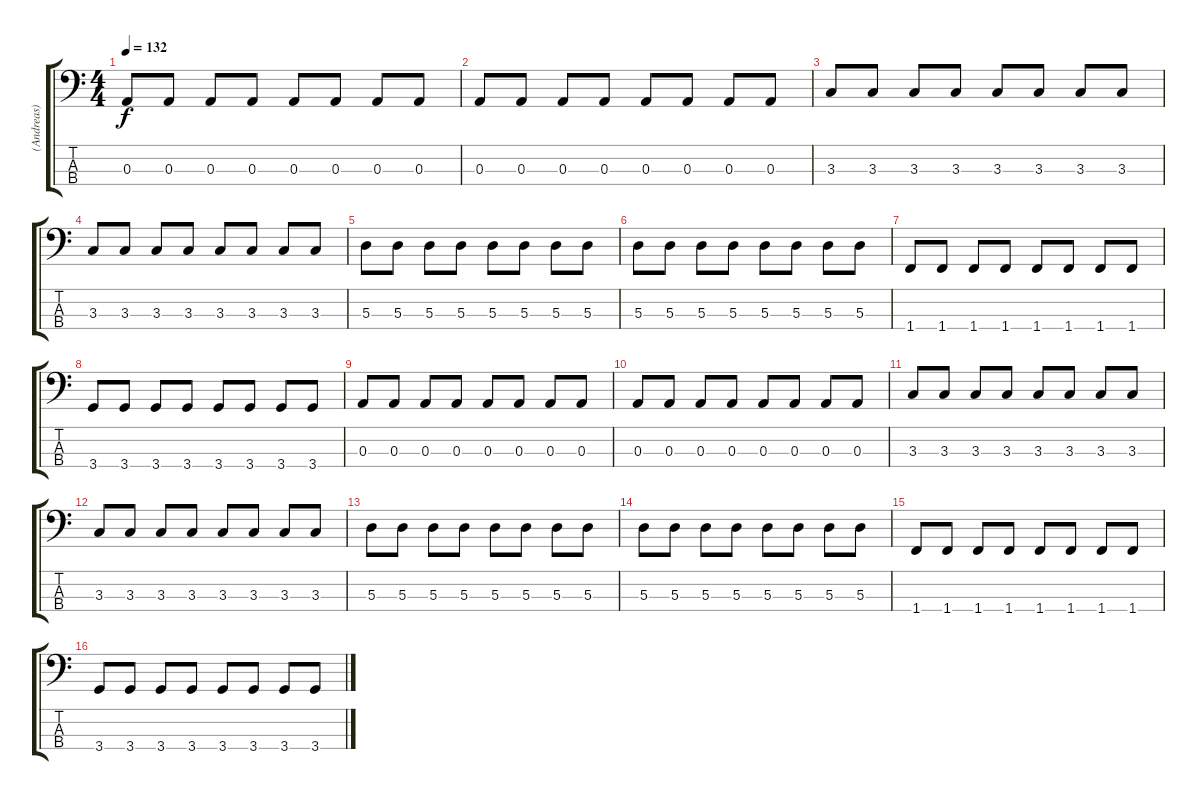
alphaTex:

\track ("(Andreas) Bass" "(Andreas) ") {instrument electricbassfinger}
\staff {score tabs}
\tuning (G2 D2 A1 E1) {hide}
\ts (4 4)
\tempo 132
\clef f4
\ks c
0.3.8{dy f} 0.3.8 0.3.8 0.3.8 0.3.8 0.3.8 0.3.8 0.3.8 |
0.3.8 0.3.8 0.3.8 0.3.8 0.3.8 0.3.8 0.3.8 0.3.8 |
3.3.8 3.3.8 3.3.8 3.3.8 3.3.8 3.3.8 3.3.8 3.3.8 |
3.3.8 3.3.8 3.3.8 3.3.8 3.3.8 3.3.8 3.3.8 3.3.8 |
5.3.8 5.3.8 5.3.8 5.3.8 5.3.8 5.3.8 5.3.8 5.3.8 |
5.3.8 5.3.8 5.3.8 5.3.8 5.3.8 5.3.8 5.3.8 5.3.8 |
1.4.8 1.4.8 1.4.8 1.4.8 1.4.8 1.4.8 1.4.8 1.4.8 |
3.4.8 3.4.8 3.4.8 3.4.8 3.4.8 3.4.8 3.4.8 3.4.8 |
0.3.8 0.3.8 0.3.8 0.3.8 0.3.8 0.3.8 0.3.8 0.3.8 |
0.3.8 0.3.8 0.3.8 0.3.8 0.3.8 0.3.8 0.3.8 0.3.8 |
3.3.8 3.3.8 3.3.8 3.3.8 3.3.8 3.3.8 3.3.8 3.3.8 |
3.3.8 3.3.8 3.3.8 3.3.8 3.3.8 3.3.8 3.3.8 3.3.8 |
5.3.8 5.3.8 5.3.8 5.3.8 5.3.8 5.3.8 5.3.8 5.3.8 |
5.3.8 5.3.8 5.3.8 5.3.8 5.3.8 5.3.8 5.3.8 5.3.8 |
1.4.8 1.4.8 1.4.8 1.4.8 1.4.8 1.4.8 1.4.8 1.4.8 |
3.4.8 3.4.8 3.4.8 3.4.8 3.4.8 3.4.8 3.4.8 3.4.8
